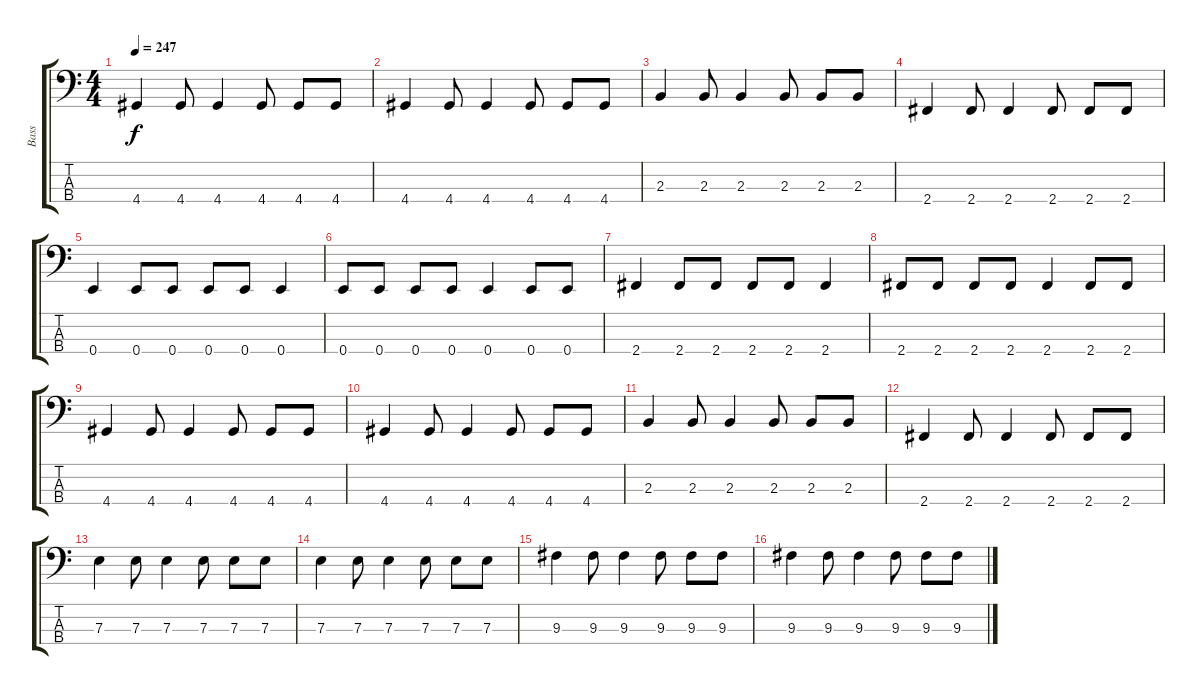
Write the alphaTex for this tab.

\track ("Bass" "Bass") {instrument electricbasspick}
\staff {score tabs}
\tuning (G2 D2 A1 E1) {hide}
\ts (4 4)
\tempo 247
\clef f4
\ks c
4.4.4{dy f} 4.4.8 4.4.4 4.4.8 4.4.8 4.4.8 |
4.4.4 4.4.8 4.4.4 4.4.8 4.4.8 4.4.8 |
2.3.4 2.3.8 2.3.4 2.3.8 2.3.8 2.3.8 |
2.4.4 2.4.8 2.4.4 2.4.8 2.4.8 2.4.8 |
0.4.4 0.4.8 0.4.8 0.4.8 0.4.8 0.4.4 |
0.4.8 0.4.8 0.4.8 0.4.8 0.4.4 0.4.8 0.4.8 |
2.4.4 2.4.8 2.4.8 2.4.8 2.4.8 2.4.4 |
2.4.8 2.4.8 2.4.8 2.4.8 2.4.4 2.4.8 2.4.8 |
4.4.4 4.4.8 4.4.4 4.4.8 4.4.8 4.4.8 |
4.4.4 4.4.8 4.4.4 4.4.8 4.4.8 4.4.8 |
2.3.4 2.3.8 2.3.4 2.3.8 2.3.8 2.3.8 |
2.4.4 2.4.8 2.4.4 2.4.8 2.4.8 2.4.8 |
7.3.4 7.3.8 7.3.4 7.3.8 7.3.8 7.3.8 |
7.3.4 7.3.8 7.3.4 7.3.8 7.3.8 7.3.8 |
9.3.4 9.3.8 9.3.4 9.3.8 9.3.8 9.3.8 |
9.3.4 9.3.8 9.3.4 9.3.8 9.3.8 9.3.8
